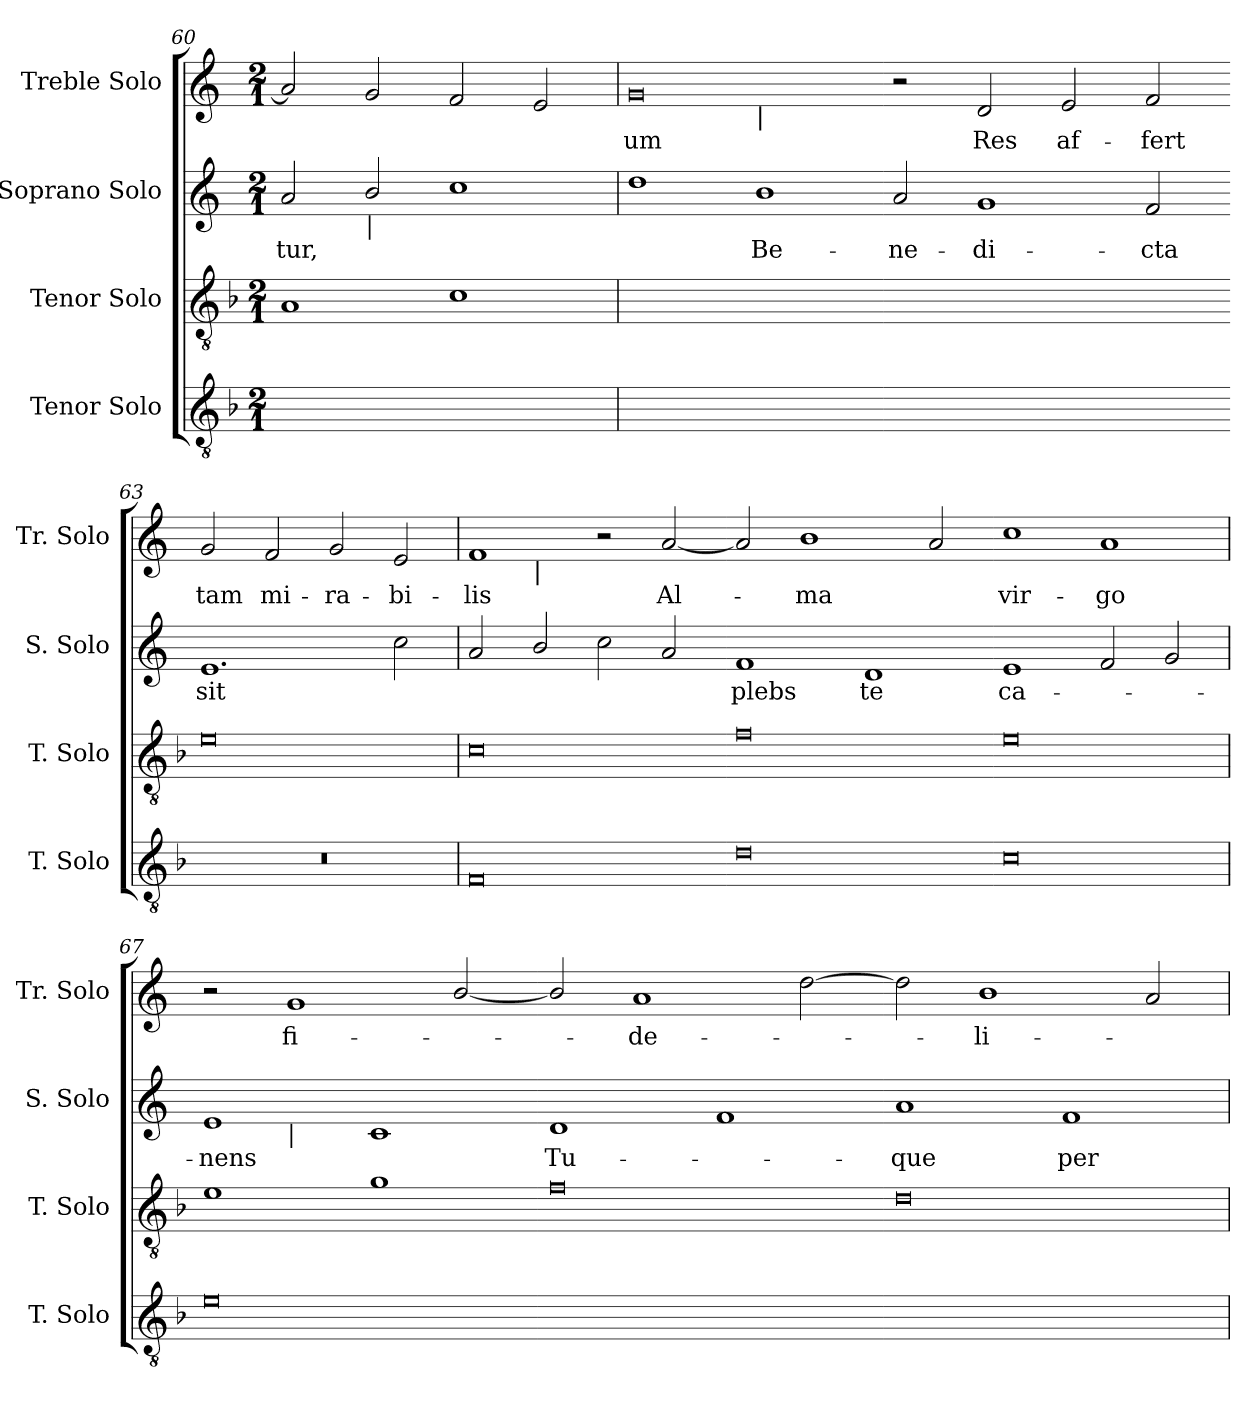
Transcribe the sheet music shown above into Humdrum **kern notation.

**kern	**kern	**kern	**text	**kern	**text
*part4	*part3	*part2	*part2	*part1	*part1
*staff4	*staff3	*staff2	*staff2	*staff1	*staff1
*I"Tenor Solo	*I"Tenor Solo	*I"Soprano Solo	*	*I"Treble Solo	*
*I'T. Solo	*I'T. Solo	*I'S. Solo	*	*I'Tr. Solo	*
*clefGv2	*clefGv2	*clefG2	*	*clefG2	*
*ITrd7c12	*ITrd7c12	*	*	*	*
*k[b-]	*k[b-]	*k[]	*	*k[]	*
*F:	*F:	*C:	*	*C:	*
*M2/1	*M2/1	*M2/1	*	*M2/1	*
=60	=60	=60	=60	=60	=60
!	!	!	!LO:LY:b:color=#000000	!	!
0AAiyy]	1AAi	2ai/	-tur,	2ai/]	.
!	!	!LO:TX:b:i:t=|	!	!	!
.	.	2bi/	.	2gi/	.
.	1Ci	1cci	.	2fi/	.
.	.	.	.	2ei/	.
!!LO:LB:g=z
=61	=61	=61	=61	=61	=61
!	!	!	!	!LO:TX:b:i:t=-	!
!	!	!	!	!	!LO:LY:b:color=#000000
*	*	*	*	*^	*
[<0GGiyy	[>0Diyy	1ddi	.	0gi	1ryy	-um
!	!	!	!	!	!LO:TX:b:i:t=|	!
!	!	!	!LO:LY:b:color=#000000	!	!	!
.	.	1bi	Be-	.	1ryy	.
*	*	*	*	*v	*v	*
=62-	=62-	=62-	=62-	=62-	=62-
*	*	*	*	*^	*
!	!	!	!LO:LY:b:color=#000000	!	!	!
*	*	*	*	*v	*v	*
0GGiyy]	0Diyy]	2ai/	-ne-	2r	.
!	!	!	!LO:LY:b:color=#000000	!	!
!	!	!	!	!	!LO:LY:b:color=#000000
.	.	1gi	-di-	2di/	Res
!	!	!	!	!	!LO:LY:b:color=#000000
.	.	.	.	2ei/	af-
!	!	!	!LO:LY:b:color=#000000	!	!
!	!	!	!	!	!LO:LY:b:color=#000000
.	.	2fi/	-cta	2fi/	-fert
=63-	=63-	=63-	=63-	=63-	=63-
!LO:N:vis=1	!	!	!	!	!
!	!	!	!LO:LY:b:color=#000000	!	!
!	!	!	!	!	!LO:LY:b:color=#000000
0r	0Ei	1.ei	sit	2gi/	tam
!	!	!	!	!	!LO:LY:b:color=#000000
.	.	.	.	2fi/	mi-
!	!	!	!	!	!LO:LY:b:color=#000000
.	.	.	.	2gi/	-ra-
!	!	!	!	!	!LO:LY:b:color=#000000
.	.	2cci\	.	2ei/	-bi-
=64	=64	=64	=64	=64	=64
!	!	!	!	!	!LO:LY:b:color=#000000
*	*	*	*	*^	*
0FFi	0Ci	2ai/	.	1fi	2ryy	-lis
!	!	!	!	!	!LO:TX:b:i:t=|	!
.	.	2bi/	.	.	1.ryy	.
.	.	2cci\	.	2r	.	.
!	!	!	!	!	!	!LO:LY:b:color=#000000
.	.	2ai/	.	[<2ai/	.	Al-
*	*	*	*	*v	*v	*
=65-	=65-	=65-	=65-	=65-	=65-
*	*	*	*	*^	*
!	!	!	!LO:LY:b:color=#000000	!	!	!
*	*	*	*	*v	*v	*
0Di	0Fi	1fi	plebs	2ai/]	.
!	!	!	!	!	!LO:LY:b:color=#000000
.	.	.	.	1bi	-ma
!	!	!	!LO:LY:b:color=#000000	!	!
.	.	1di	te	.	.
.	.	.	.	2ai/	.
=66-	=66-	=66-	=66-	=66-	=66-
!	!	!	!LO:LY:b:color=#000000	!	!
!	!	!	!	!	!LO:LY:b:color=#000000
0Ci	0Ei	1ei	ca-	1cci	vir-
!	!	!	!	!	!LO:LY:b:color=#000000
.	.	2fi/	.	1ai	-go
.	.	2gi/	.	.	.
=67	=67	=67	=67	=67	=67
!	!	!	!LO:LY:b:color=#000000	!	!
*	*	*^	*	*	*
0Ei	1Ei	1ei	2ryy	-nens	2r	.
!	!	!	!LO:TX:b:i:t=|	!	!	!
!	!	!	!	!	!	!LO:LY:b:color=#000000
.	.	.	1.ryy	.	1gi	fi-
.	1Gi	1ci	.	.	.	.
.	.	.	.	.	[<2bi/	.
*	*	*v	*v	*	*	*
=68-	=68-	=68-	=68-	=68-	=68-
*	*	*^	*	*	*
!	!	!	!	!LO:LY:b:color=#000000	!	!
*	*	*v	*v	*	*	*
[>0Diyy	0Fi	1di	Tu-	2bi/]	.
!	!	!	!	!	!LO:LY:b:color=#000000
.	.	.	.	1ai	-de-
.	.	1fi	.	.	.
.	.	.	.	[>2ddi\	.
=69-	=69-	=69-	=69-	=69-	=69-
!	!	!	!LO:LY:b:color=#000000	!	!
0Diyy]	0Di	1ai	-que	2ddi\]	.
!	!	!	!	!	!LO:LY:b:color=#000000
.	.	.	.	1bi	-li-
!	!	!	!LO:LY:b:color=#000000	!	!
.	.	1fi	per	.	.
.	.	.	.	2ai/	.
=	=	=	=	=	=
*-	*-	*-	*-	*-	*-
